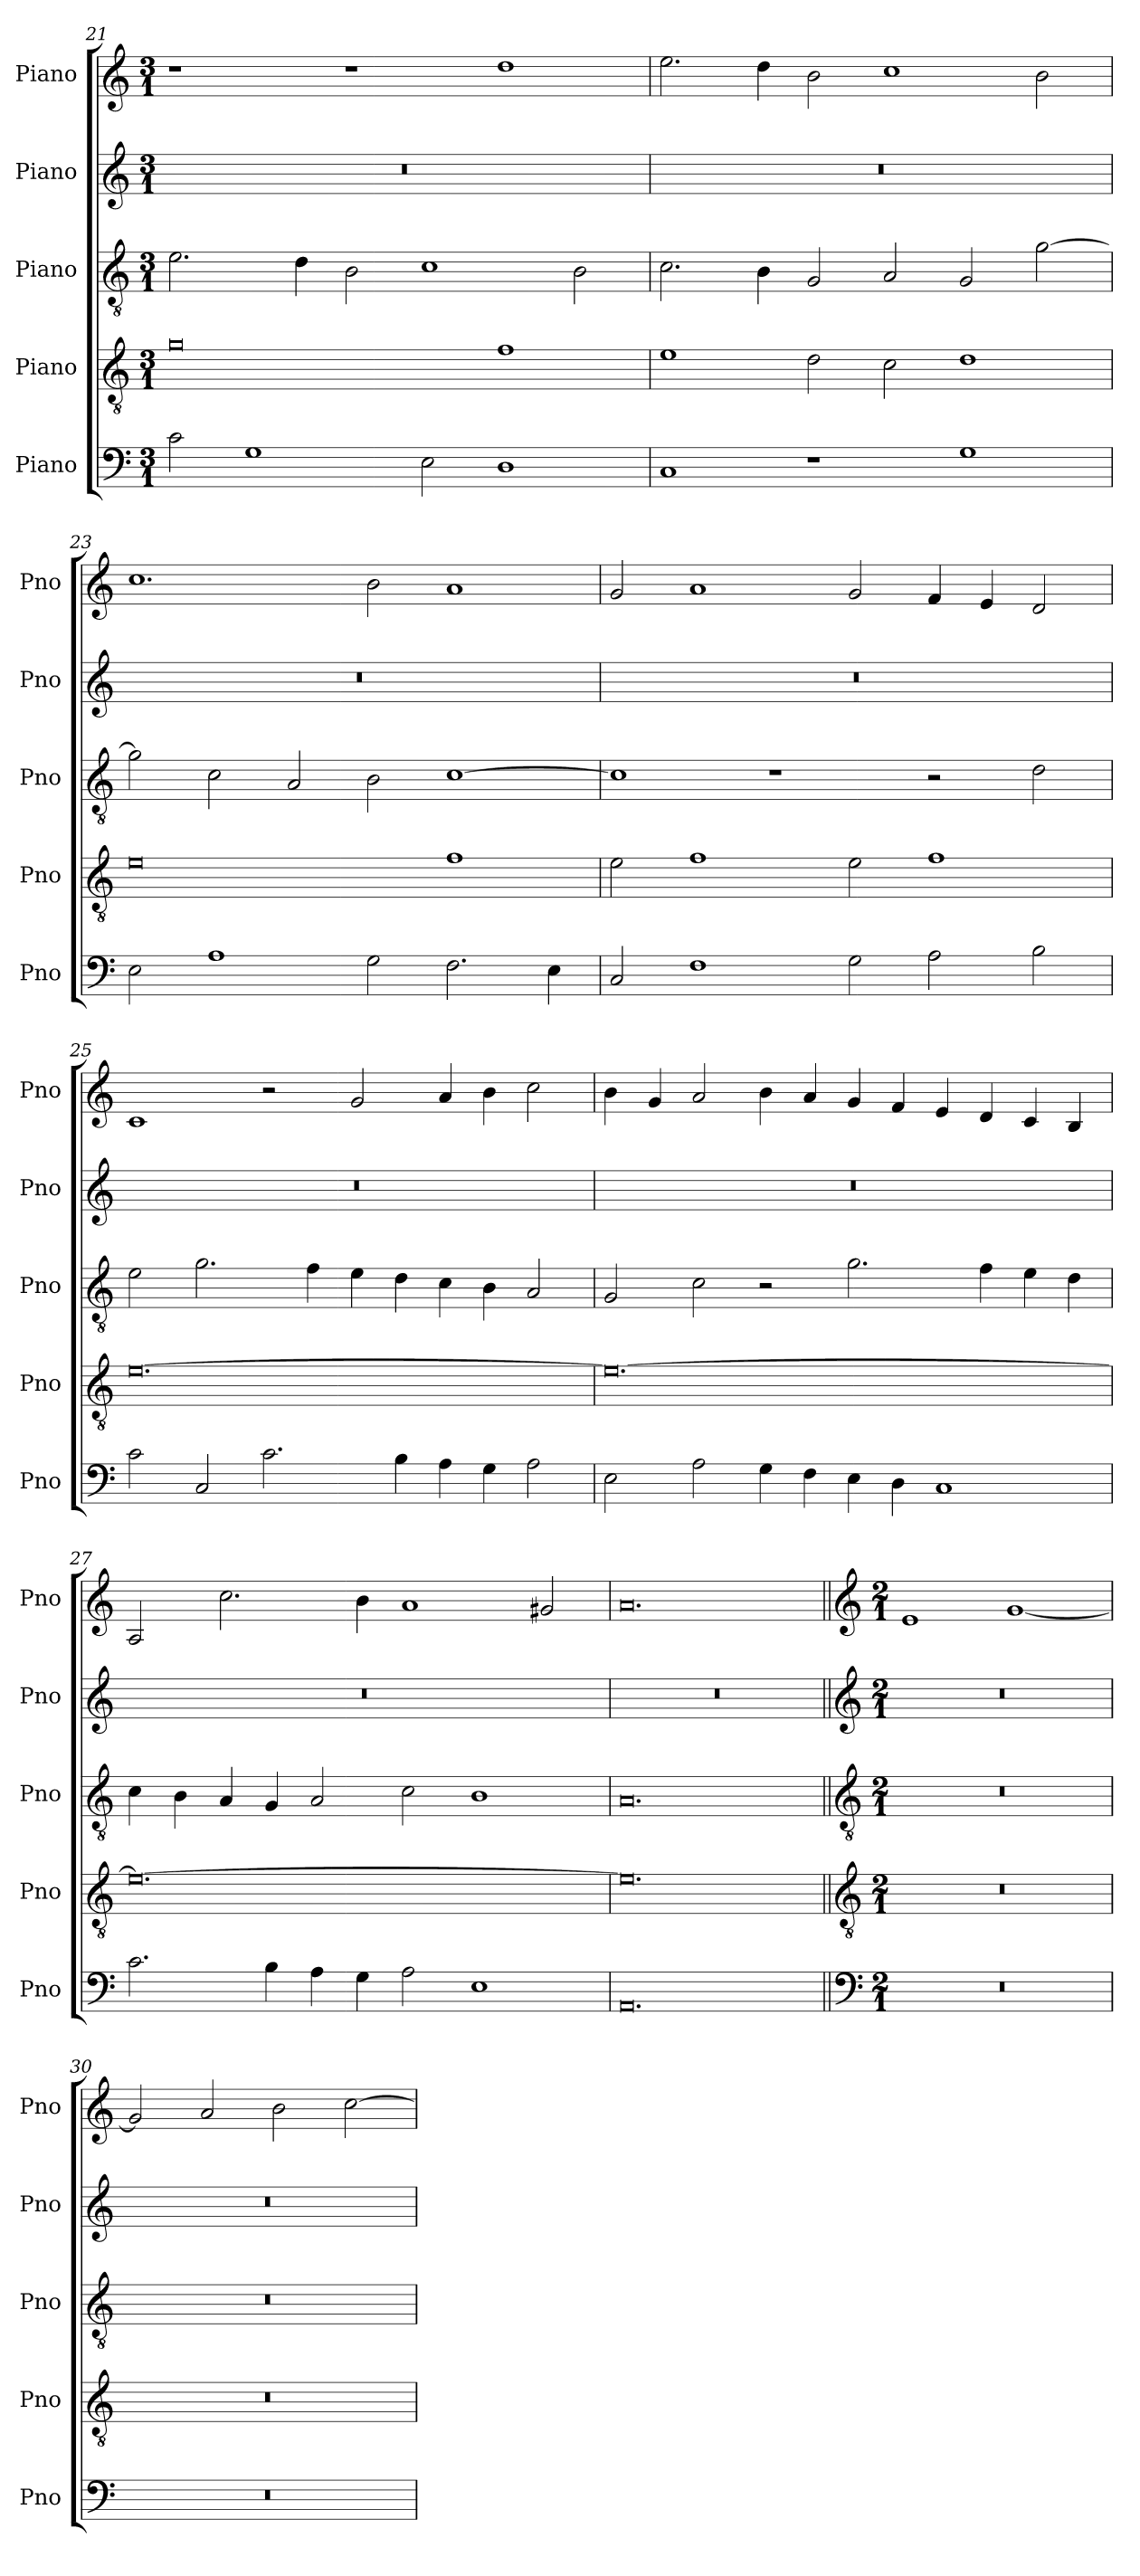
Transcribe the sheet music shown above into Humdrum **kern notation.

**kern	**kern	**kern	**kern	**kern
*part5	*part4	*part3	*part2	*part1
*staff5	*staff4	*staff3	*staff2	*staff1
*I"Piano	*I"Piano	*I"Piano	*I"Piano	*I"Piano
*I'Pno	*I'Pno	*I'Pno	*I'Pno	*I'Pno
!!LO:PB:g=z
*clefF4	*clefGv2	*clefGv2	*clefG2	*clefG2
*k[]	*k[]	*k[]	*k[]	*k[]
*M3/1	*M3/1	*M3/1	*M3/1	*M3/1
=21	=21	=21	=21	=21
2c\	0g	2.e\	0.r	1r
1G	.	.	.	.
.	.	4d\	.	.
.	.	2B\	.	1r
2E\	.	1c	.	.
1D	1f	.	.	1dd
.	.	2B\	.	.
=22	=22	=22	=22	=22
1C	1e	2.c\	0.r	2.ee\
.	.	4B\	.	4dd\
1r	2d\	2G/	.	2b\
.	2c\	2A/	.	1cc
1G	1d	2G/	.	.
.	.	[2g\	.	2b\
=23	=23	=23	=23	=23
2E\	0e	2g\]	0.r	1.cc
1A	.	2c\	.	.
.	.	2A/	.	.
2G\	.	2B\	.	2b\
2.F\	1f	[1c	.	1a
4E\	.	.	.	.
!!LO:LB:g=z
=24	=24	=24	=24	=24
2C/	2e\	1c]	0.r	2g/
1F	1f	.	.	1a
.	.	1r	.	.
2G\	2e\	.	.	2g/
2A\	1f	2r	.	4f/
.	.	.	.	4e/
2B\	.	2d\	.	2d/
=25	=25	=25	=25	=25
2c\	[0.e	2e\	0.r	1c
2C/	.	2.g\	.	.
2.c\	.	.	.	2r
.	.	4f\	.	.
.	.	4e\	.	2g/
4B\	.	4d\	.	.
4A\	.	4c\	.	4a/
4G\	.	4B\	.	4b\
2A\	.	2A/	.	2cc\
!!LO:LB:g=z
=26	=26	=26	=26	=26
2E\	0.e_	2G/	0.r	4b\
.	.	.	.	4g/
2A\	.	2c\	.	2a/
4G\	.	2r	.	4b\
4F\	.	.	.	4a/
4E\	.	2.g\	.	4g/
4D\	.	.	.	4f/
1C	.	.	.	4e/
.	.	4f\	.	4d/
.	.	4e\	.	4c/
.	.	4d\	.	4B/
=27	=27	=27	=27	=27
2.c\	0.e_	4c\	0.r	2A/
.	.	4B\	.	.
.	.	4A/	.	2.cc\
4B\	.	4G/	.	.
4A\	.	2A/	.	.
4G\	.	.	.	4b\
2A\	.	2c\	.	1a
1E	.	1B	.	.
.	.	.	.	2g#X/
!!LO:PB:g=z
=28	=28	=28	=28	=28
0.AA	0.e]	0.A	0.r	0.a
=29||	=29||	=29||	=29||	=29||
*clefF4	*clefGv2	*clefGv2	*clefG2	*clefG2
*M2/1	*M2/1	*M2/1	*M2/1	*M2/1
0r	0r	0r	0r	1e
.	.	.	.	[1g
=30	=30	=30	=30	=30
0r	0r	0r	0r	2g/]
.	.	.	.	2a/
.	.	.	.	2b\
.	.	.	.	[2cc\
=	=	=	=	=
*-	*-	*-	*-	*-
